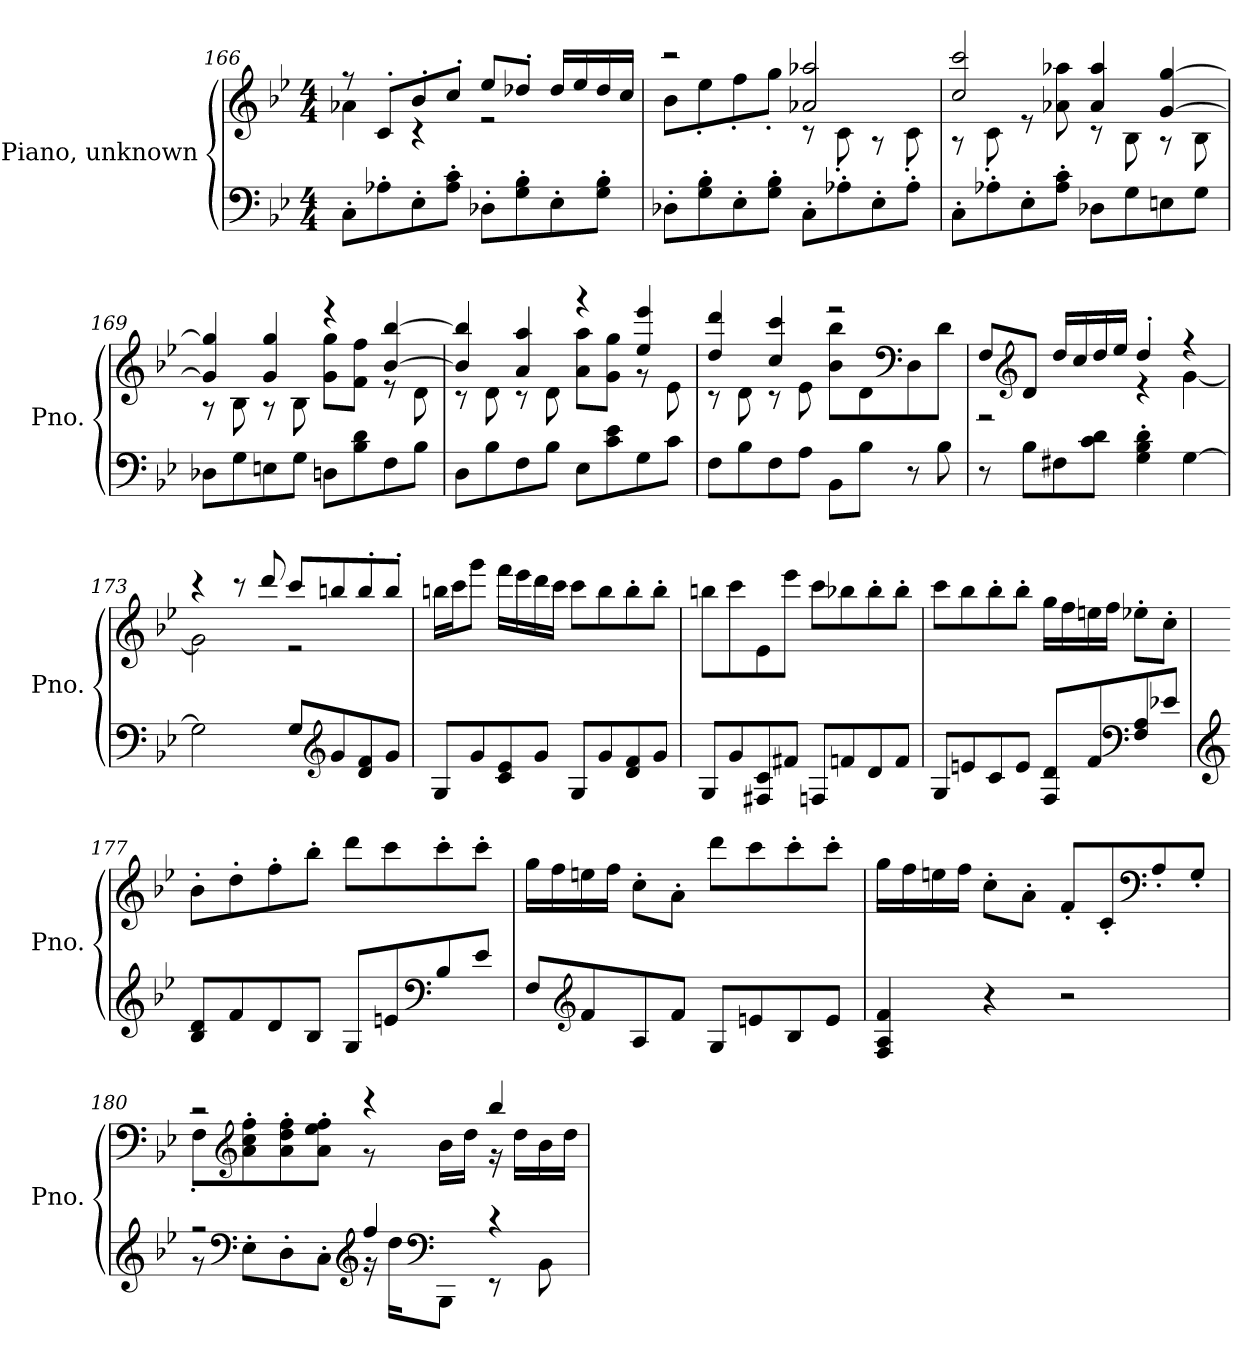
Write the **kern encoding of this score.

**kern	**kern
*part1	*part1
*staff2	*staff1
*I"Piano, unknown	*
*I'Pno.	*
*clefF4	*clefG2
*k[b-e-]	*k[b-e-]
*M4/4	*M4/4
=166	=166
*	*^
8C'\L	8r	4a-X\
8A-X'\	8c'/L	.
8E-'\	8b-'/	4r
8A-\' 8c\'J	8cc'/J	.
8D-X'\L	8ee-/L	2r
8G\' 8B-\'	8dd-X'/J	.
8E-'\	16dd-/LL	.
.	16ee-/	.
8G\' 8B-\'J	16dd-/	.
.	16cc/JJ	.
!!LO:LB:g=z	!!
=167	=167	=167
8D-X'\L	2r	8b-\L
8G\' 8B-\'	.	8ee-'\
8E-'\	.	8ff'\
8G\' 8B-\'J	.	8gg'\J
8C'\L	2a-X/ 2aa-X/	8r
8A-X'\	.	8c'\
8E-'\	.	8r
8A-'\J	.	8c'\
=168	=168	=168
8C'\L	2cc/ 2ccc/	8r
8A-X'\	.	8c'\
8E-'\	.	8r
8A-\' 8c\'J	.	8a-X\ 8aa-X\
8D-X\L	4a-/ 4aa-/	8r
8G\	.	8B-\
8En\	[4g/ [4gg/	8r
8G\J	.	8B-\
=169	=169	=169
8D-X\L	4g/] 4gg/]	8r
8G\	.	8B-\
8En\	4g/ 4gg/	8r
8G\J	.	8B-\
8Dn\L	4r	8g\ 8gg\L
8B-\ 8d\	.	8f\ 8ff\J
8F\	[4b-/ [4bb-/	8r
8B-\J	.	8d\
=170	=170	=170
8D\L	4b-/] 4bb-/]	8r
8B-\	.	8d\
8F\	4a/ 4aa/	8r
8B-\J	.	8d\
8E-\L	4r	8a\ 8aa\L
8c\ 8e-\	.	8g\ 8gg\J
8G\	4ee-/ 4eee-/	8r
8c\J	.	8e-\
!!LO:LB:g=z	!!
=171	=171	=171
8F\L	4dd/ 4ddd/	8r
8B-\	.	8d\
8F\	4cc/ 4ccc/	8r
8A\J	.	8e-\
8BB-\L	2r	8b-\ 8bb-\L
8B-\J	.	8d\
*	*clefF4	*
8r	.	8D\
8B-\	.	8d\J
=172	=172	=172
8r	8F/L	2r
*	*clefG2	*
8B-\L	8d/J	.
8F#X\	16dd/LL	.
.	16cc/	.
8c\ 8d\J	16dd/	.
.	16ee-/JJ	.
4G\' 4B-\' 4d\'	4dd'/	4r
[4G\	4r	[4g\
=173	=173	=173
2G\]	4r	2g\]
.	8r	.
.	8ddd/	.
8G/L	8ccc/L	2r
*clefG2	*	*
8g/	8bbn/	.
8d/ 8f/	8bb'/	.
8g/J	8bb'/J	.
*	*v	*v
!!LO:LB:g=z
=174	=174
8G/L	16bbn\LL
.	16ccc\J
8g/	8ggg\J
8c/ 8e-/	16fff\LL
.	16eee-\
8g/J	16ddd\
.	16ccc\JJ
8G/L	8ccc\L
8g/	8bb\
8d/ 8f/	8bb'\
8g/J	8bb'\J
=175	=175
8G/L	8bbn\L
8g/	8ccc\
8F#X/ 8c/	8e-\
8f#X/J	8eee-\J
8Fn/L	8ccc\L
8fn/	8bb-X\
8d/	8bb-'\
8f/J	8bb-'\J
=176	=176
8G/L	8ccc\L
8en/	8bb-\
8c/	8bb-'\
8e/J	8bb-'\J
8F/ 8d/L	16gg\LL
.	16ff\
8f/	16een\
.	16ff\JJ
*clefF4	*
8F/ 8A/	8ee-X'\L
8e-X/J	8cc'\J
!!LO:LB:g=z
=177	=177
*clefG2	*
8B-/ 8d/L	8b-'\L
8f/	8dd'\
8d/	8ff'\
8B-/J	8bb-'\J
8G/L	8ddd\L
8en/	8ccc\
*clefF4	*
8B-/	8ccc'\
8e/J	8ccc'\J
=178	=178
8F/L	16gg\LL
.	16ff\
*clefG2	*
8f/	16een\
.	16ff\JJ
8A/	8cc'\L
8f/J	8a'\J
8G/L	8ddd\L
8en/	8ccc\
8B-/	8ccc'\
8e/J	8ccc'\J
=179	=179
4F/ 4A/ 4f/	16gg\LL
.	16ff\
.	16een\
.	16ff\JJ
4r	8cc'\L
.	8a'\J
2r	8f'/L
.	8c'/
*	*clefF4
.	8A'/
.	8G'/J
!!LO:LB:g=z
=180	=180
*^	*^
2r	8r	2r	8F'\L
*clefF4	*	*clefG2	*
.	8E-'\L	.	8a\' 8cc\' 8ff\'
.	8D'\	.	8a\' 8dd\' 8ff\'
.	8C'\J	.	8a\' 8ee-\' 8ff\'J
*clefG2	*	*	*
4ff/	16r	4r	8r
.	16dd\KL	.	.
*clefF4	*	*	*
.	8BBB-\J	.	16b-\LL
.	.	.	16dd\JJ
4r	8r	4bb-/	16r
.	.	.	16dd\LL
.	8BB-\	.	16b-\
.	.	.	16dd\JJ
*v	*v	*	*
*	*v	*v
=	=
*-	*-
